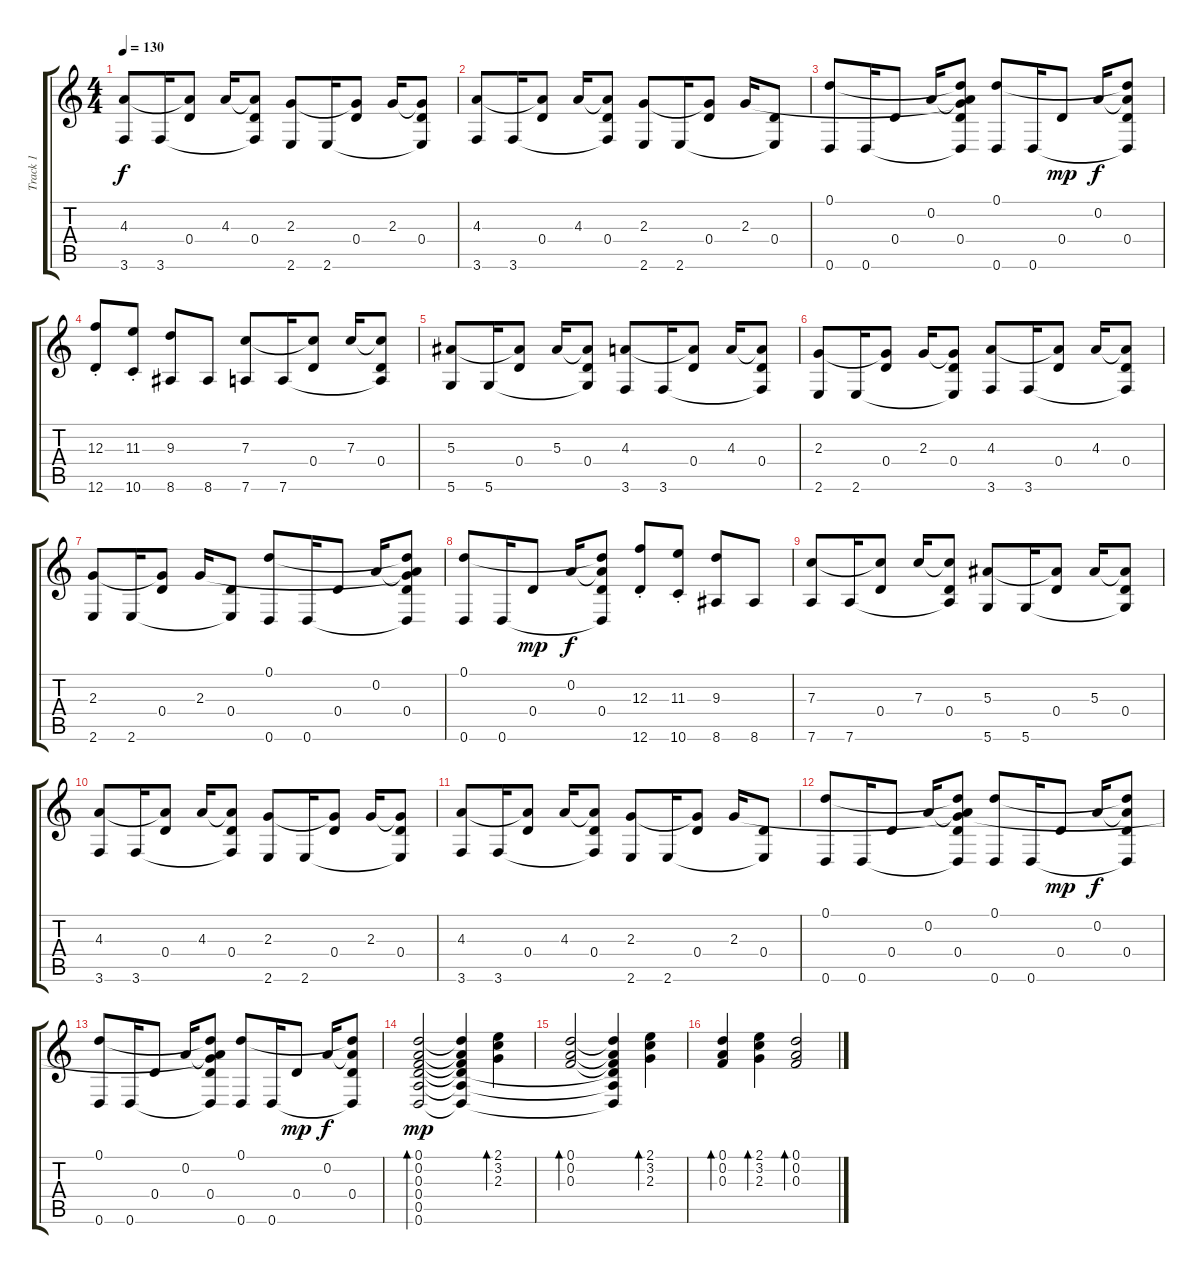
\track ("Track 1" "Track 1") {instrument acousticguitarsteel}
\staff {score tabs}
\tuning (D4 A3 F3 D3 A2 D2) {hide}
\ts (4 4)
\tempo 130
\clef g2
\ks c
(4.3 3.6).8{dy f} 3.6.16 (4.3{t} 0.4).8 4.3.16 (4.3{t} 0.4 3.6{t}).8 (2.3 2.6).8 2.6.16 (2.3{t} 0.4).8 2.3.16 (2.3{t} 0.4 2.6{t}).8 |
(4.3 3.6).8 3.6.16 (4.3{t} 0.4).8 4.3.16 (4.3{t} 0.4 3.6{t}).8 (2.3 2.6).8 2.6.16 (2.3{t} 0.4).8 2.3.16 (0.4 2.6{t}).8 |
(0.1 0.6).8 0.6.16 0.4.8 0.2.16 (0.1{t} 0.2{t} 2.3{t} 0.4 0.6{t}).8 (0.1 0.6).8 0.6.16 0.4.8{dy mp} 0.2.16{dy f} (0.1{t} 0.2{t} 0.4 0.6{t}).8 |
(12.3{st} 12.6{st}).8 (11.3{st} 10.6{st}).8 (9.3 8.6).8 8.6.8 (7.3 7.6).8 7.6.16 (7.3{t} 0.4).8 7.3.16 (7.3{t} 0.4 7.6{t}).8 |
(5.3 5.6).8 5.6.16 (5.3{t} 0.4).8 5.3.16 (5.3{t} 0.4 5.6{t}).8 (4.3 3.6).8 3.6.16 (4.3{t} 0.4).8 4.3.16 (4.3{t} 0.4 3.6{t}).8 |
(2.3 2.6).8 2.6.16 (2.3{t} 0.4).8 2.3.16 (2.3{t} 0.4 2.6{t}).8 (4.3 3.6).8 3.6.16 (4.3{t} 0.4).8 4.3.16 (4.3{t} 0.4 3.6{t}).8 |
(2.3 2.6).8 2.6.16 (2.3{t} 0.4).8 2.3.16 (0.4 2.6{t}).8 (0.1 0.6).8 0.6.16 0.4.8 0.2.16 (0.1{t} 0.2{t} 2.3{t} 0.4 0.6{t}).8 |
(0.1 0.6).8 0.6.16 0.4.8{dy mp} 0.2.16{dy f} (0.1{t} 0.2{t} 0.4 0.6{t}).8 (12.3{st} 12.6{st}).8 (11.3{st} 10.6{st}).8 (9.3 8.6).8 8.6.8 |
(7.3 7.6).8 7.6.16 (7.3{t} 0.4).8 7.3.16 (7.3{t} 0.4 7.6{t}).8 (5.3 5.6).8 5.6.16 (5.3{t} 0.4).8 5.3.16 (5.3{t} 0.4 5.6{t}).8 |
(4.3 3.6).8 3.6.16 (4.3{t} 0.4).8 4.3.16 (4.3{t} 0.4 3.6{t}).8 (2.3 2.6).8 2.6.16 (2.3{t} 0.4).8 2.3.16 (2.3{t} 0.4 2.6{t}).8 |
(4.3 3.6).8 3.6.16 (4.3{t} 0.4).8 4.3.16 (4.3{t} 0.4 3.6{t}).8 (2.3 2.6).8 2.6.16 (2.3{t} 0.4).8 2.3.16 (0.4 2.6{t}).8 |
(0.1 0.6).8 0.6.16 0.4.8 0.2.16 (0.1{t} 0.2{t} 2.3{t} 0.4 0.6{t}).8 (0.1 0.6).8 0.6.16 0.4.8{dy mp} 0.2.16{dy f} (0.1{t} 0.2{t} 0.4 0.6{t}).8 |
(0.1 0.6).8 0.6.16 0.4.8 0.2.16 (0.1{t} 0.2{t} 2.3{t} 0.4 0.6{t}).8 (0.1 0.6).8 0.6.16 0.4.8{dy mp} 0.2.16{dy f} (0.1{t} 0.2{t} 0.4 0.6{t}).8 |
(0.1 0.2 0.3 0.4 0.5 0.6).2{bd 120 dy mp} (0.1{t} 0.2{t} 0.3{t} 0.4{t} 0.5{t} 0.6{t}).4 (2.1 3.2 2.3).4{bd 120} |
(0.1 0.2 0.3).2{bd 120} (0.1{t} 0.2{t} 0.3{t} 0.4{t} 0.5{t} 0.6{t}).4 (2.1 3.2 2.3).4{bd 120} |
(0.1 0.2 0.3).4{bd 120} (2.1 3.2 2.3).4{bd 120} (0.1 0.2 0.3).2{bd 120}
